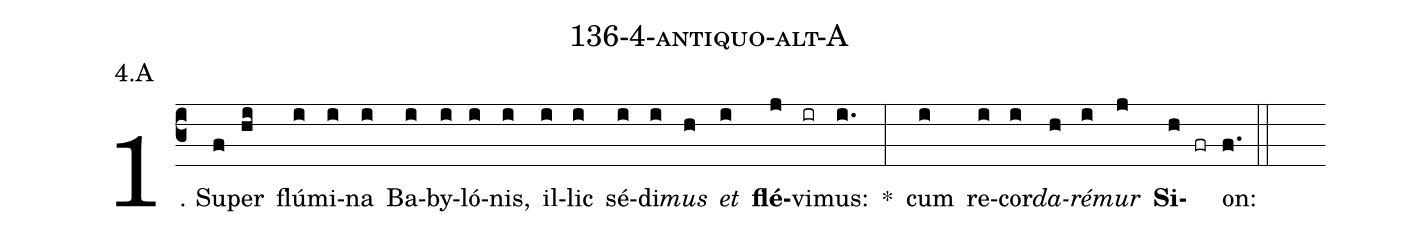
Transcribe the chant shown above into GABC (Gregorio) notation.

name: 136-4-antiquo-alt-A;
annotation: 4.A;
%%
(c3)1. Su(f)per(hi) flú(i)mi(i)na(i) Ba(i)by(i)ló(i)nis,(i) il(i)lic(i) sé(i)di(i)<i>mus</i>(h) <i>et</i>(i) <b>flé</b>(j)vi(ir)mus:(i.) *(:) cum(i) re(i)cor(i)<i>da</i>(h)<i>ré</i>(i)<i>mur</i>(j) <b>Si</b>(h fr)on:(f.) (::)
